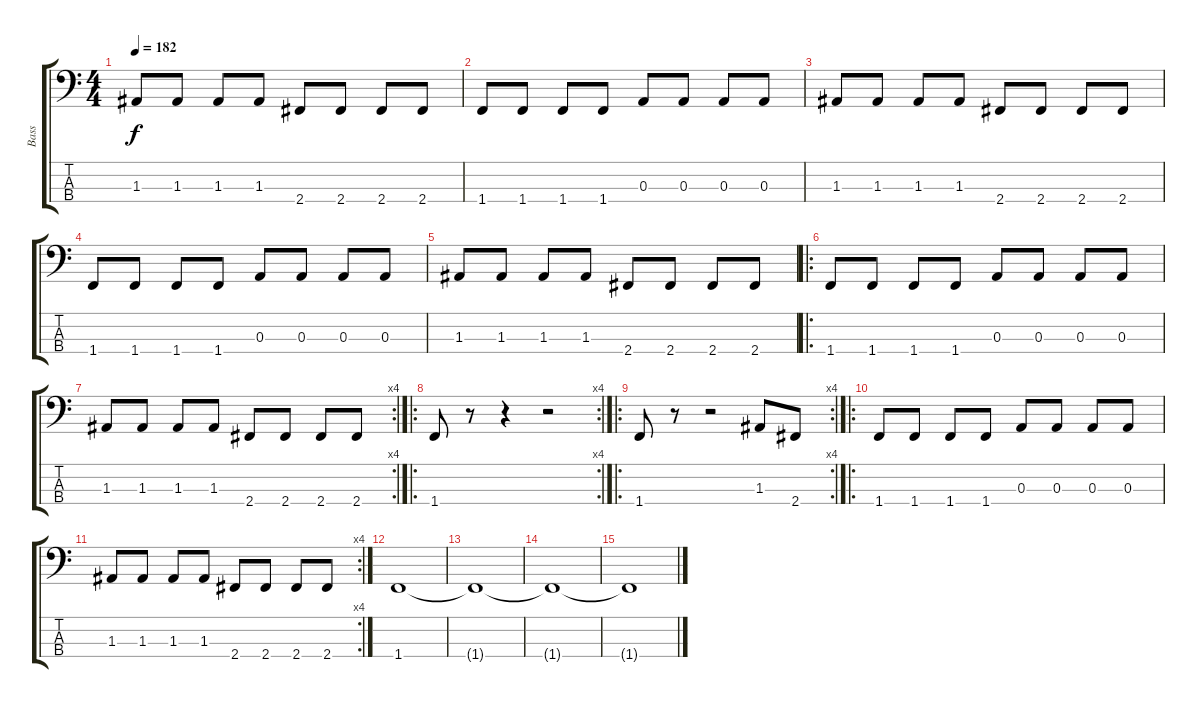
\track ("Bass" "Bass") {instrument electricbassfinger}
\staff {score tabs}
\tuning (G2 D2 A1 E1) {hide}
\ts (4 4)
\tempo 182
\clef f4
\ks c
1.3.8{dy f} 1.3.8 1.3.8 1.3.8 2.4.8 2.4.8 2.4.8 2.4.8 |
1.4.8 1.4.8 1.4.8 1.4.8 0.3.8 0.3.8 0.3.8 0.3.8 |
1.3.8 1.3.8 1.3.8 1.3.8 2.4.8 2.4.8 2.4.8 2.4.8 |
1.4.8 1.4.8 1.4.8 1.4.8 0.3.8 0.3.8 0.3.8 0.3.8 |
1.3.8 1.3.8 1.3.8 1.3.8 2.4.8 2.4.8 2.4.8 2.4.8 |
\ro
1.4.8 1.4.8 1.4.8 1.4.8 0.3.8 0.3.8 0.3.8 0.3.8 |
\rc 4
1.3.8 1.3.8 1.3.8 1.3.8 2.4.8 2.4.8 2.4.8 2.4.8 |
\ro
\rc 4
1.4.8 r.8 r.4 r.2 |
\ro
\rc 4
1.4.8 r.8 r.2 1.3.8 2.4.8 |
\ro
1.4.8 1.4.8 1.4.8 1.4.8 0.3.8 0.3.8 0.3.8 0.3.8 |
\rc 4
1.3.8 1.3.8 1.3.8 1.3.8 2.4.8 2.4.8 2.4.8 2.4.8 |
1.4.1 |
1.4{t}.1 |
1.4{t}.1 |
1.4{t}.1
